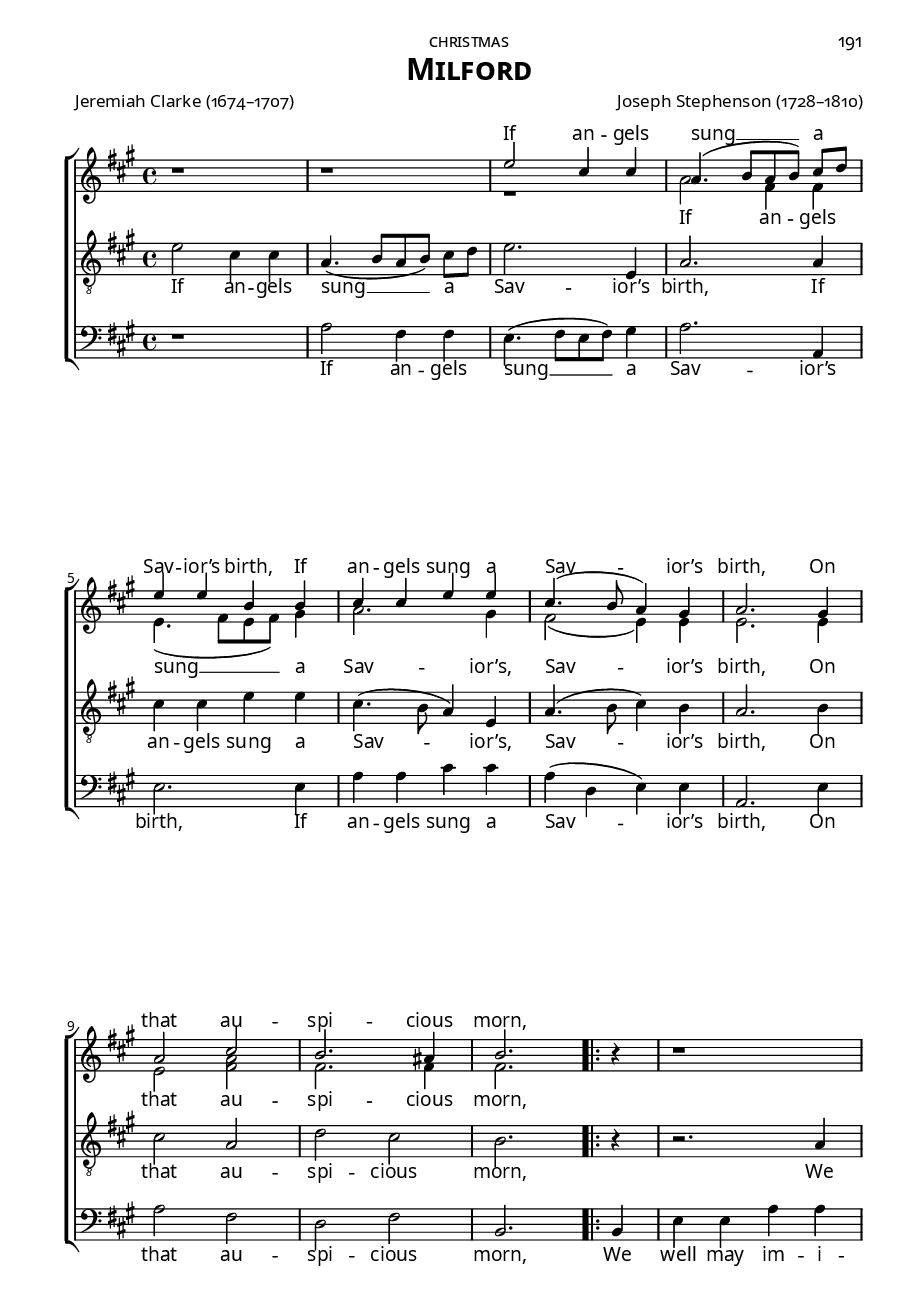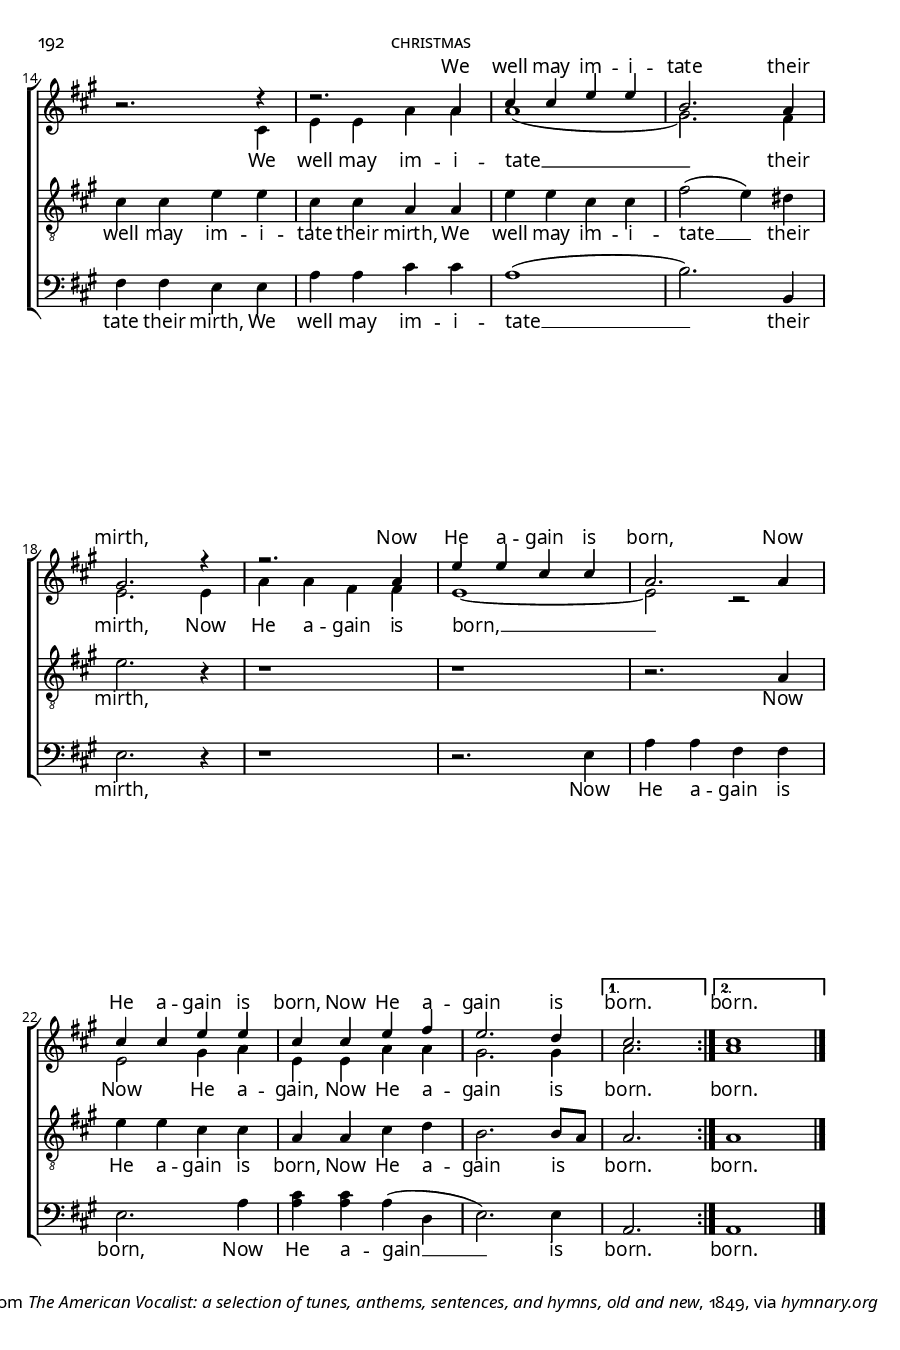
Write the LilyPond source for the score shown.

\version "2.14.2"
\include "util.ly"
\header {
  title = \markup{\override #'(font-name . "Garamond Premier Pro Semibold"){ \abs-fontsize #15 \smallCapsOldStyle"Milford"}}
  poet = \markup\oldStyleNum"Jeremiah Clarke (1674–1707)"
  composer = \markup\oldStyleNum"Joseph Stephenson (1728–1810)"
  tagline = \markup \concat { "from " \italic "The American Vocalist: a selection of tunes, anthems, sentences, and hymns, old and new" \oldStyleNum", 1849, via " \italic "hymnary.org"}
}
\paper {
  %print-all-headers = ##f
  paper-height = 9\in
  paper-width = 6\in
  indent = 0\in
  %system-system-spacing = #'((basic-distance . 10) (padding . 0))
  system-system-spacing =
    #'((basic-distance . 0)
       (minimum-distance . 0)
       (padding . -5)
       (stretchability . 100))
  ragged-last-bottom = ##f
  ragged-bottom = ##f
  two-sided = ##t
  inner-margin = 0.5\in
  outer-margin = 0.25\in
  top-margin = 0.25\in
  bottom-margin = 0.25\in
  first-page-number = #191
  print-first-page-number = ##t
  headerLine = \markup{\override #'(font-name . "Garamond Premier Pro") \smallCapsOldStyle"christmas"}
  oddHeaderMarkup = \markup\fill-line{
     \override #'(font-name . "Garamond Premier Pro")\abs-fontsize #8.5
     \combine 
        \fill-line{"" \on-the-fly #print-page-number-check-first
        \oldStylePageNum""
        }
        \fill-line{\headerLine}
  }
  evenHeaderMarkup = \markup {
     \override #'(font-name . "Garamond Premier Pro")\abs-fontsize #8.5
     \combine
        \on-the-fly #print-page-number-check-first
        \oldStylePageNum""
        \fill-line{\headerLine}
  }
}
#(set-global-staff-size 15) \paper{ #(define fonts (make-pango-font-tree "GoudyOlSt BT" "Garamond Premier Pro" "Garamond Premier Pro" (/ 15 20))) }
global = {
  \key a \major
  \time 4/4
  \autoBeamOff
  \override DynamicLineSpanner #'staff-padding = #0.0
  \override DynamicLineSpanner #'Y-extent = #'(-1 . 1)
}

sopMusic = \relative c'' {
  b1\rest |
  b1\rest |
  e2 cis4 cis |
  a4.( b8[ a b]) cis[ d] |
  e4 e b b |
  cis cis e e |
  cis4.( b8 a4) gis |
  a2. gis4 |
  a2 cis |
  b2. ais4 |
  \partial 2. b2.
  \repeat volta 2 {
    \partial 4 b4\rest |
    b1\rest |
    
    b2.\rest d4\rest |
    d2.\rest a4 |
    cis4 cis e e |
    b2. a4 |
    gis2. r4 |
    r2. a4 |
    e'4 e cis cis |
    a2. a4 |
    cis cis e e |
    cis cis e fis |
    e2. d4 |
  }
  \alternative {
    {
      \partial 2. cis2.
    }
    {
      cis1 \bar "|."
    }
  }
}
sopWords = \lyricmode {
  If an -- gels sung __ a Sav -- ior’s birth,
  If an -- gels sung a Sav -- ior’s birth,
  On that au -- spi -- cious morn,
  
  We well may im -- i -- tate their mirth,
  Now He a -- gain is born,
  Now He a -- gain is born,
  Now He a -- gain is born.
  
  born.
}

altoMusic = \relative c' {
  s1 |
  s1 |
  r1 |
  a'2 fis4 fis |
  e4.( fis8[ e fis]) gis4 |
  a2. gis4 |
  fis2( e4) e |
  e2. e4 |
  e2 <fis a> |
  fis2. fis4 |
  fis2. |
  \repeat volta 2 {
    s4 |
    s1 |
    
    s2. cis4 |
    e e a a |
    a1( |
    gis2.) fis4 |
    e2. e4 |
    a a fis fis |
    e1~|
    e2 r2 |
    e2 gis4 a |
    e e a a |
    gis2. gis4 |
  }
  \alternative {
    {
      a2.
    }
    {
      a1
    }
  }
}
altoWords = \lyricmode {
  If an -- gels sung __ a Sav -- ior’s, Sav -- ior’s birth,
  On that au -- spi -- cious morn,
  
  We well may im -- i -- tate __ their mirth,
  Now He a -- gain is born, __
  Now He a -- gain,
  Now He a -- gain is born.
  
  born.
}
altoWordsII = \lyricmode {
%\markup\italic
  \set stanza = #"2. "
  \set ignoreMelismata = ##t
}
altoWordsIII = \lyricmode {
  \set stanza = #"3. "
  \set ignoreMelismata = ##t
}
altoWordsIV = \lyricmode {
  \set stanza = #"4. "
  \set ignoreMelismata = ##t
}
altoWordsV = \lyricmode {
  \set stanza = #"5. "
  \set ignoreMelismata = ##t
}
altoWordsVI = \lyricmode {
  \set stanza = #"6. "
  \set ignoreMelismata = ##t
}
tenorMusic = \relative c' {
  e2 cis4 cis |
  a4.( b8[ a b]) cis[ d] |
  e2. e,4 |
  a2. a4 |
  cis cis e e |
  cis4.( b8 a4) e |
  a4.( b8 cis4) b |
  a2. b4 |
  cis2 a |
  d cis |
  b2.
  \repeat volta 2 {
    r4 |
    r2. a4 |
    cis cis e e |
    cis cis a a |
    e' e cis cis |
    fis2( e4) dis |
    e2. r4 |
    r1 |
    r1 |
    r2. a,4 |
    e' e cis cis |
    a a cis d |
    b2. b8[ a] |
  }
  \alternative {
    {
      a2.
    }
    {
      a1
    }
  }
}
tenorWords = \lyricmode {
  If an -- gels sung __ a Sav -- ior’s birth,
  If an -- gels sung a Sav -- ior’s, Sav -- ior’s birth,
  On that au -- spi -- cious morn,
  
  We well may im -- i -- tate their mirth,
  We well may im -- i -- tate __ their mirth,
  Now He a -- gain is born,
  Now He a -- gain is born.
  
  born.
}

bassMusic = \relative c' {
  r1 |
  a2 fis4 fis |
  e4.( fis8[ e fis]) gis4 |
  a2. a,4 |
  e'2. e4 |
  a a cis cis |
  a( d, e) e |
  a,2. e'4 |
  a2 fis |
  d fis |
  b,2. |
  \repeat volta 2 {
    b4 |
    e e a a |
    
    fis fis e e |
    a a cis cis |
    a1( |
    b2.) b,4 |
    e2. r4 |
    r1 |
    r2. e4 |
    a a fis fis |
    e2. a4 |
    <a cis> <a cis> a( d, |
    e2.) e4 |
  }
  \alternative {
    {
      a,2.
    }
    {
      a1
    }
  }
}
bassWords = \lyricmode {
  If an -- gels sung __ a Sav -- ior’s birth,
  If an -- gels sung a Sav -- ior’s birth,
  On that au -- spi -- cious morn,
  
  We well may im -- i -- tate their mirth,
  We well may im -- i -- tate __ their mirth,
  Now He a -- gain is born,
  Now He a -- gain __ is born.
  
  born.
}

pianoRH = \relative c' {
  
}
pianoLH = \relative c' {
  
}

\score {
  <<
   \new ChoirStaff <<
    \new Staff = women <<
      \new Voice = "sopranos" { << \global \voiceOne \sopMusic >> }
      \new Voice = "altos" { << \global \voiceTwo \altoMusic >> }
    >>
    \new Staff = tenors <<
      \clef "G_8"
      \new Voice = "tenors" { << \global \tenorMusic >> }
    >>
    \new Staff = basses <<
      \clef bass
      \new Voice = "basses" { << \global \bassMusic >> }
    >>
    \new Lyrics \with { alignAboveContext = #"women" \override VerticalAxisGroup #'nonstaff-relatedstaff-spacing = #'((basic-distance . 1))} \lyricsto "sopranos" \sopWords
    \new Lyrics \with { alignBelowContext = #"women" } \lyricsto "altos" \altoWords
   
    \new Lyrics \with { alignBelowContext = #"tenors" \override VerticalAxisGroup #'nonstaff-relatedstaff-spacing = #'((basic-distance . 1)) } \lyricsto "tenors" \tenorWords
    \new Lyrics \with { alignBelowContext = #"basses" \override VerticalAxisGroup #'nonstaff-relatedstaff-spacing = #'((basic-distance . 1)) } \lyricsto "basses" \bassWords
  >>
%    \new PianoStaff << \new Staff { \new Voice { \pianoRH } } \new Staff { \clef "bass" \pianoLH } >>
  >>
  \layout {
    \context {
      \Score
      %\override SpacingSpanner #'base-shortest-duration = #(ly:make-moment 1 8)
      %\override SpacingSpanner #'common-shortest-duration = #(ly:make-moment 1 4)
    }
    \context {
      % Remove all empty staves
      % \Staff \RemoveEmptyStaves \override VerticalAxisGroup #'remove-first = ##t
    }
  }
  \midi {
    \tempo 4 = 90
    \set Staff.midiInstrument = "flute"
  
    \context {
      \Voice
      \remove "Dynamic_performer"
    }
  }
}
